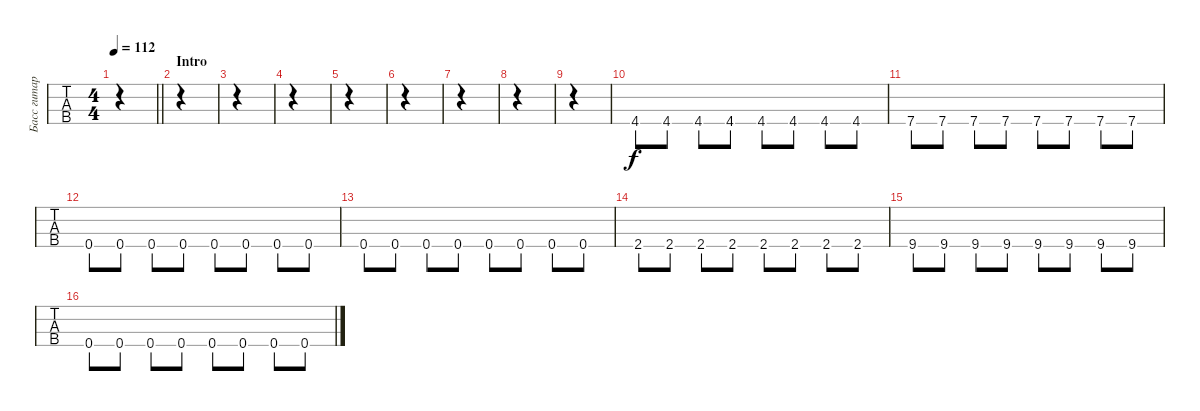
\track ("Басс гитара" "Басс гитар") {instrument electricbassfinger}
\staff {tabs}
\tuning (G2 D2 A1 D1) {hide}
\ts (4 4)
\tempo 112
\clef f4
\barLineRight lightlight
\ks c
|
\section ("" "Intro")
|
|
|
|
|
|
|
|
4.4.8 4.4.8 4.4.8 4.4.8 4.4.8 4.4.8 4.4.8 4.4.8 |
7.4.8 7.4.8 7.4.8 7.4.8 7.4.8 7.4.8 7.4.8 7.4.8 |
0.4.8 0.4.8 0.4.8 0.4.8 0.4.8 0.4.8 0.4.8 0.4.8 |
0.4.8 0.4.8 0.4.8 0.4.8 0.4.8 0.4.8 0.4.8 0.4.8 |
2.4.8 2.4.8 2.4.8 2.4.8 2.4.8 2.4.8 2.4.8 2.4.8 |
9.4.8 9.4.8 9.4.8 9.4.8 9.4.8 9.4.8 9.4.8 9.4.8 |
0.4.8 0.4.8 0.4.8 0.4.8 0.4.8 0.4.8 0.4.8 0.4.8
